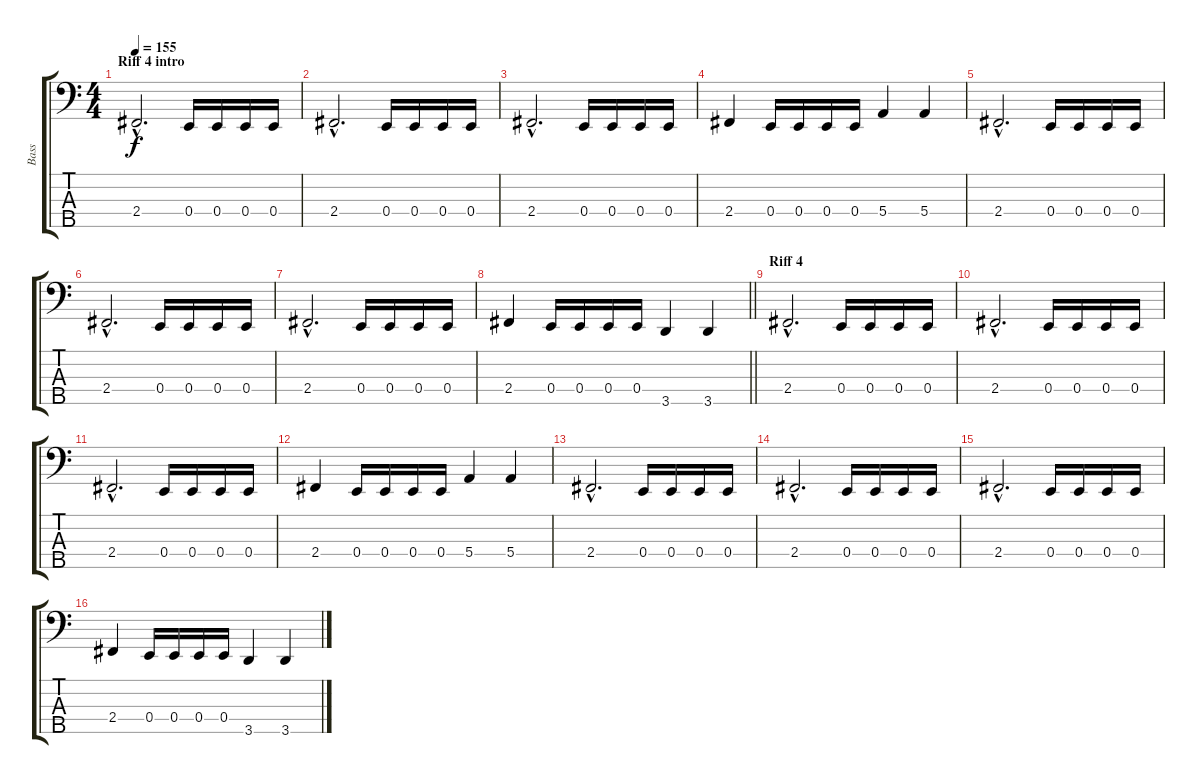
\track ("Bass" "Bass") {instrument electricbasspick}
\staff {score tabs}
\tuning (G2 D2 A1 E1 B0) {hide}
\ts (4 4)
\section ("" "Riff 4 intro")
\tempo 155
\clef f4
\ks c
2.4{hac}.2{d dy f} 0.4.16 0.4.16 0.4.16 0.4.16 |
2.4{hac}.2{d} 0.4.16 0.4.16 0.4.16 0.4.16 |
2.4{hac}.2{d} 0.4.16 0.4.16 0.4.16 0.4.16 |
2.4.4 0.4.16 0.4.16 0.4.16 0.4.16 5.4.4 5.4.4 |
2.4{hac}.2{d} 0.4.16 0.4.16 0.4.16 0.4.16 |
2.4{hac}.2{d} 0.4.16 0.4.16 0.4.16 0.4.16 |
2.4{hac}.2{d} 0.4.16 0.4.16 0.4.16 0.4.16 |
\barLineRight lightlight
2.4.4 0.4.16 0.4.16 0.4.16 0.4.16 3.5.4 3.5.4 |
\section ("" "Riff 4")
2.4{hac}.2{d} 0.4.16 0.4.16 0.4.16 0.4.16 |
2.4{hac}.2{d} 0.4.16 0.4.16 0.4.16 0.4.16 |
2.4{hac}.2{d} 0.4.16 0.4.16 0.4.16 0.4.16 |
2.4.4 0.4.16 0.4.16 0.4.16 0.4.16 5.4.4 5.4.4 |
2.4{hac}.2{d} 0.4.16 0.4.16 0.4.16 0.4.16 |
2.4{hac}.2{d} 0.4.16 0.4.16 0.4.16 0.4.16 |
2.4{hac}.2{d} 0.4.16 0.4.16 0.4.16 0.4.16 |
2.4.4 0.4.16 0.4.16 0.4.16 0.4.16 3.5.4 3.5.4
